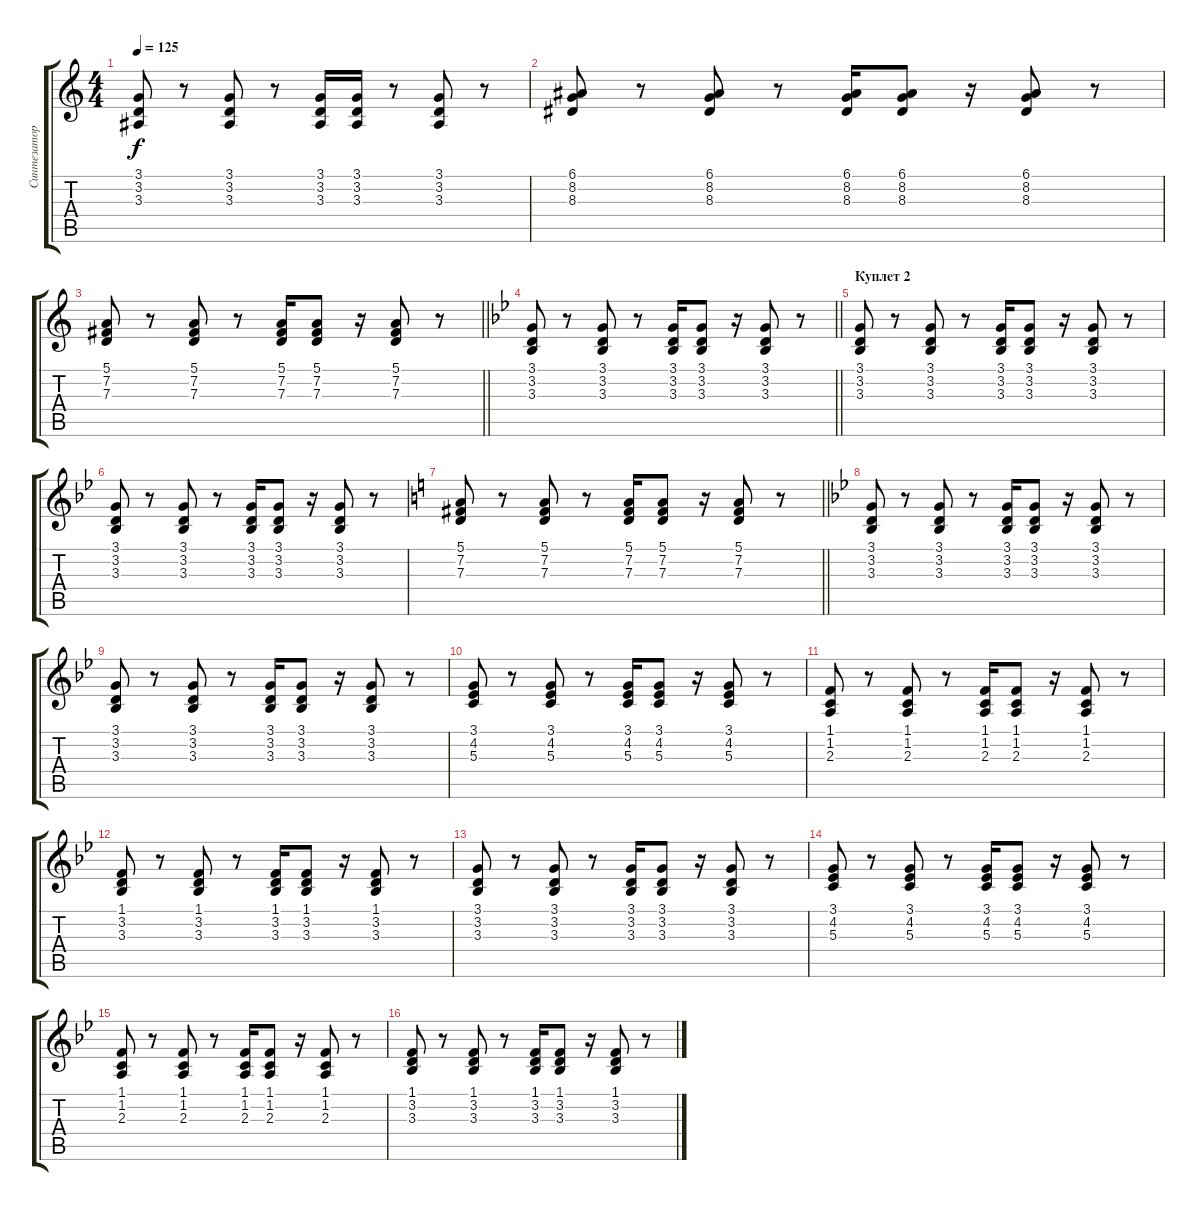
\track ("Синтезатор" "Синтезатор") {instrument lead2sawtooth}
\staff {score tabs}
\tuning (E4 B3 G3 D3 A2 E2) {hide}
\ts (4 4)
\tempo 125
\clef g2
\ks c
(3.1 3.2 3.3).8{dy f} r.8 (3.1 3.2 3.3).8 r.8 (3.1 3.2 3.3).16 (3.1 3.2 3.3).16 r.8 (3.1 3.2 3.3).8 r.8 |
(6.1 8.2 8.3).8 r.8 (6.1 8.2 8.3).8 r.8 (6.1 8.2 8.3).16 (6.1 8.2 8.3).8 r.16 (6.1 8.2 8.3).8 r.8 |
\barLineRight lightlight
(5.1 7.2 7.3).8 r.8 (5.1 7.2 7.3).8 r.8 (5.1 7.2 7.3).16 (5.1 7.2 7.3).8 r.16 (5.1 7.2 7.3).8 r.8 |
\barLineRight lightlight
\ks bb
(3.1 3.2 3.3).8 r.8 (3.1 3.2 3.3).8 r.8 (3.1 3.2 3.3).16 (3.1 3.2 3.3).8 r.16 (3.1 3.2 3.3).8 r.8 |
\section ("" "Куплет 2")
(3.1 3.2 3.3).8 r.8 (3.1 3.2 3.3).8 r.8 (3.1 3.2 3.3).16 (3.1 3.2 3.3).8 r.16 (3.1 3.2 3.3).8 r.8 |
(3.1 3.2 3.3).8 r.8 (3.1 3.2 3.3).8 r.8 (3.1 3.2 3.3).16 (3.1 3.2 3.3).8 r.16 (3.1 3.2 3.3).8 r.8 |
\barLineRight lightlight
\ks c
(5.1 7.2 7.3).8 r.8 (5.1 7.2 7.3).8 r.8 (5.1 7.2 7.3).16 (5.1 7.2 7.3).8 r.16 (5.1 7.2 7.3).8 r.8 |
\ks bb
(3.1 3.2 3.3).8 r.8 (3.1 3.2 3.3).8 r.8 (3.1 3.2 3.3).16 (3.1 3.2 3.3).8 r.16 (3.1 3.2 3.3).8 r.8 |
(3.1 3.2 3.3).8 r.8 (3.1 3.2 3.3).8 r.8 (3.1 3.2 3.3).16 (3.1 3.2 3.3).8 r.16 (3.1 3.2 3.3).8 r.8 |
(3.1 4.2 5.3).8 r.8 (3.1 4.2 5.3).8 r.8 (3.1 4.2 5.3).16 (3.1 4.2 5.3).8 r.16 (3.1 4.2 5.3).8 r.8 |
(1.1 1.2 2.3).8 r.8 (1.1 1.2 2.3).8 r.8 (1.1 1.2 2.3).16 (1.1 1.2 2.3).8 r.16 (1.1 1.2 2.3).8 r.8 |
(1.1 3.2 3.3).8 r.8 (1.1 3.2 3.3).8 r.8 (1.1 3.2 3.3).16 (1.1 3.2 3.3).8 r.16 (1.1 3.2 3.3).8 r.8 |
(3.1 3.2 3.3).8 r.8 (3.1 3.2 3.3).8 r.8 (3.1 3.2 3.3).16 (3.1 3.2 3.3).8 r.16 (3.1 3.2 3.3).8 r.8 |
(3.1 4.2 5.3).8 r.8 (3.1 4.2 5.3).8 r.8 (3.1 4.2 5.3).16 (3.1 4.2 5.3).8 r.16 (3.1 4.2 5.3).8 r.8 |
(1.1 1.2 2.3).8 r.8 (1.1 1.2 2.3).8 r.8 (1.1 1.2 2.3).16 (1.1 1.2 2.3).8 r.16 (1.1 1.2 2.3).8 r.8 |
(1.1 3.2 3.3).8 r.8 (1.1 3.2 3.3).8 r.8 (1.1 3.2 3.3).16 (1.1 3.2 3.3).8 r.16 (1.1 3.2 3.3).8 r.8
